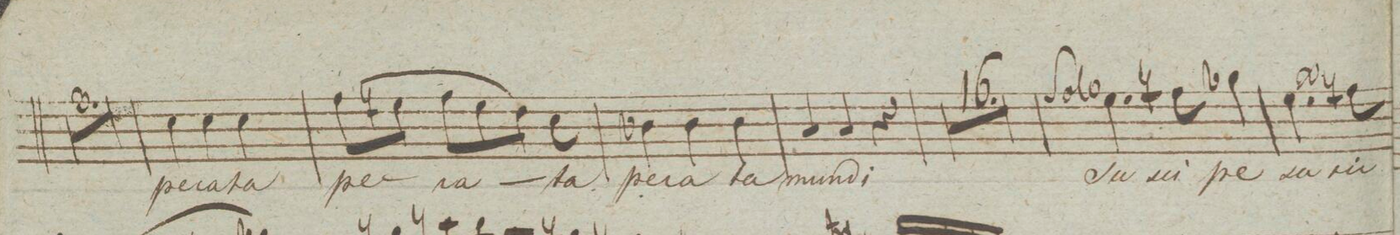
**kern	**text	**dynam
*I"Baſso.	*	*
*clefF4	*	*
*k[b-e-a-d-]	*	*
*met(c|)	*	*
*M3/4	*	*
2.r	.	.
=79	=79	=79
2.r	.	.
=80	=80	=80
2.r	.	.
=81	=81	=81
4E-\	pe-	.
4E-\	-ca-	.
4E-\	-ta	.
=82	=82	=82
(8A-\L	pe-	.
8Gn\J	.	.
8A-\L	-ca-	.
8G\	.	.
8F\J)	.	.
8E-\	-ta	.
=83	=83	=83
4D-X\	pe-	.
4D-\	-ca-	.
4D-\	-ta	.
=84	=84	=84
4C/	mun-	.
4C/	-di	.
4r	.	.
=85	=85	=85
2.r	.	.
=86	=86	=86
2.r	.	.
=87	=87	=87
2.r	.	.
=88	=88	=88
2.r	.	.
=89	=89	=89
2.r	.	.
=90	=90	=90
2.r	.	.
=91	=91	=91
2.r	.	.
=92	=92	=92
2.r	.	.
=93	=93	=93
2.r	.	.
=94	=94	=94
2.r	.	.
=95	=95	=95
2.r	.	.
=96	=96	=96
2.r	.	.
=97	=97	=97
2.r	.	.
=98	=98	=98
2.r	.	.
=99	=99	=99
2.r	.	.
=100	=100	=100
2.r	.	.
=101	=101	=101
4.G\	Sus-	.
8An\	-ci-	.
4B-X\	-pe	.
=102	=102	=102
4.GSs\	sus-	.
8An\	-ci-	.
*-	*-	*-
